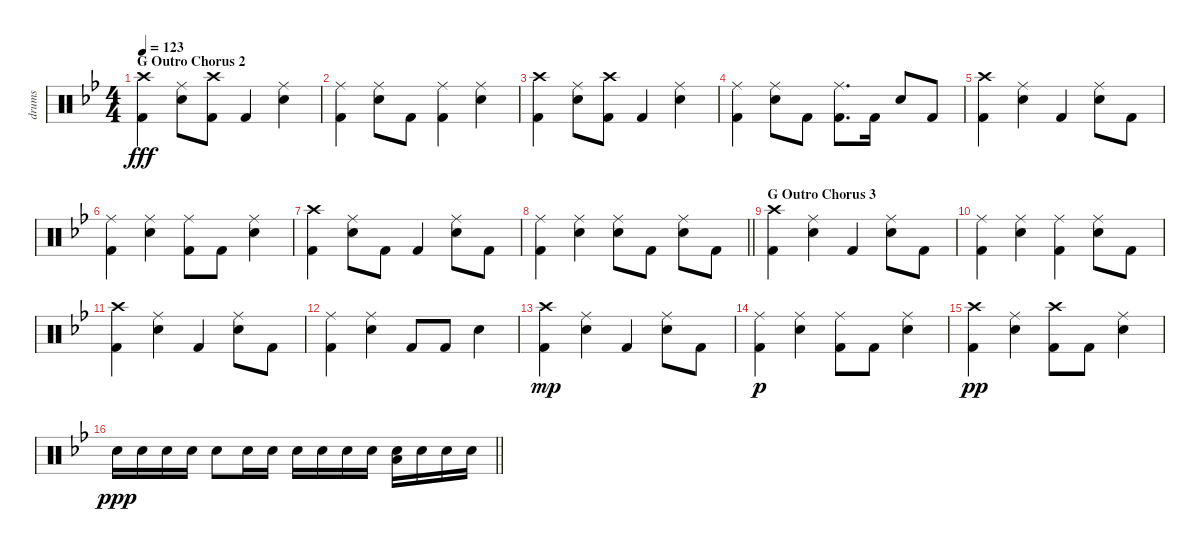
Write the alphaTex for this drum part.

\track ("drums" "drums") {instrument percussion}
\staff {score}
\articulation defaults
\ts (4 4)
\section ("" "G Outro Chorus 2")
\tempo 123
\clef neutral
\ks bb
("Crash high (hit)" "Kick (hit) 2").4{dy fff} ("Ride (middle)" "Snare (hit) 2").8 ("Crash high (hit)" "Kick (hit) 2").8 "Kick (hit) 2".4 ("Ride (middle)" "Snare (hit) 2").4 |
("Ride (middle)" "Kick (hit) 2").4 ("Ride (middle)" "Snare (hit) 2").8 "Kick (hit) 2".8 ("Ride (middle)" "Kick (hit) 2").4 ("Ride (middle)" "Snare (hit) 2").4 |
("Crash high (hit)" "Kick (hit) 2").4 ("Ride (middle)" "Snare (hit) 2").8 ("Crash high (hit)" "Kick (hit) 2").8 "Kick (hit) 2".4 ("Ride (middle)" "Snare (hit) 2").4 |
("Ride (middle)" "Kick (hit) 2").4 ("Ride (middle)" "Snare (hit) 2").8 "Kick (hit) 2".8 ("Ride (middle)" "Kick (hit) 2").8{d} "Kick (hit) 2".16 "Snare (hit) 2".8 "Kick (hit) 2".8 |
("Crash high (hit)" "Kick (hit) 2").4 ("Ride (middle)" "Snare (hit) 2").4 "Kick (hit) 2".4 ("Ride (middle)" "Snare (hit) 2").8 "Kick (hit) 2".8 |
("Ride (middle)" "Kick (hit) 2").4 ("Ride (middle)" "Snare (hit) 2").4 ("Ride (middle)" "Kick (hit) 2").8 "Kick (hit) 2".8 ("Ride (middle)" "Snare (hit) 2").4 |
("Crash high (hit)" "Kick (hit) 2").4 ("Ride (middle)" "Snare (hit) 2").8 "Kick (hit) 2".8 "Kick (hit) 2".4 ("Ride (middle)" "Snare (hit) 2").8 "Kick (hit) 2".8 |
\barLineRight lightlight
("Ride (middle)" "Kick (hit) 2").4 ("Ride (middle)" "Snare (hit) 2").4 ("Ride (middle)" "Snare (hit) 2").8 "Kick (hit) 2".8 ("Ride (middle)" "Snare (hit) 2").8 "Kick (hit) 2".8 |
\section ("" "G Outro Chorus 3")
("Crash high (hit)" "Kick (hit) 2").4 ("Ride (middle)" "Snare (hit) 2").4 "Kick (hit) 2".4 ("Ride (middle)" "Snare (hit) 2").8 "Kick (hit) 2".8 |
("Ride (middle)" "Kick (hit) 2").4 ("Ride (middle)" "Snare (hit) 2").4 ("Ride (middle)" "Kick (hit) 2").4 ("Ride (middle)" "Snare (hit) 2").8 "Kick (hit) 2".8 |
("Crash high (hit)" "Kick (hit) 2").4 ("Ride (middle)" "Snare (hit) 2").4 "Kick (hit) 2".4 ("Ride (middle)" "Snare (hit) 2").8 "Kick (hit) 2".8 |
("Ride (middle)" "Kick (hit) 2").4 ("Ride (middle)" "Snare (hit) 2").4 "Kick (hit) 2".8 "Kick (hit) 2".8 "Snare (hit) 2".4 |
("Crash high (hit)" "Kick (hit) 2").4{dy mp} ("Ride (middle)" "Snare (hit) 2").4 "Kick (hit) 2".4 ("Ride (middle)" "Snare (hit) 2").8 "Kick (hit) 2".8 |
("Ride (middle)" "Kick (hit) 2").4{dy p} ("Ride (middle)" "Snare (hit) 2").4 ("Ride (middle)" "Kick (hit) 2").8 "Kick (hit) 2".8 ("Ride (middle)" "Snare (hit) 2").4 |
("Crash high (hit)" "Kick (hit) 2").4{dy pp} ("Ride (middle)" "Snare (hit) 2").4 ("Crash high (hit)" "Kick (hit) 2").8 "Kick (hit) 2".8 ("Ride (middle)" "Snare (hit) 2").4 |
\barLineRight lightlight "Snare (hit) 2".16{dy ppp} "Snare (hit) 2".16 "Snare (hit) 2".16 "Snare (hit) 2".16 "Snare (hit) 2".8 "Snare (hit) 2".16 "Snare (hit) 2".16 "Snare (hit) 2".16 "Snare (hit) 2".16 "Snare (hit) 2".16 "Snare (hit) 2".16
("Low Floor Tom (hit)" "Snare (hit) 2").16 "Snare (hit) 2".16 "Snare (hit) 2".16 "Snare (hit) 2".16
